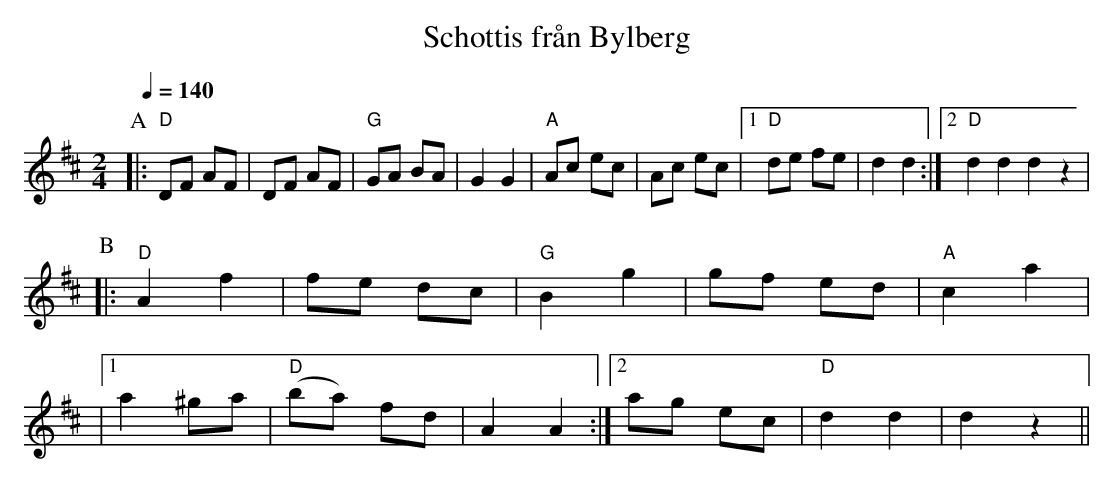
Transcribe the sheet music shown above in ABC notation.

X:1
T:Schottis från Bylberg
M:2/4
L:1/8
Q:1/4=140
K:D
P:A
|: "D"DF AF| DF AF|"G"GA BA|G2 G2|"A"Ac ec|Ac ec\
|1 "D"de fe|d2 d2 :|2 "D"d2 d2 d2 z2|
P:B
|: "D"A2 f2|fe dc|"G"B2 g2|gf ed|"A"c2 a2|
|1 a2 ^ga|("D"ba) fd|A2 A2:|2 ag ec|"D"d2 d2|d2 z2||
